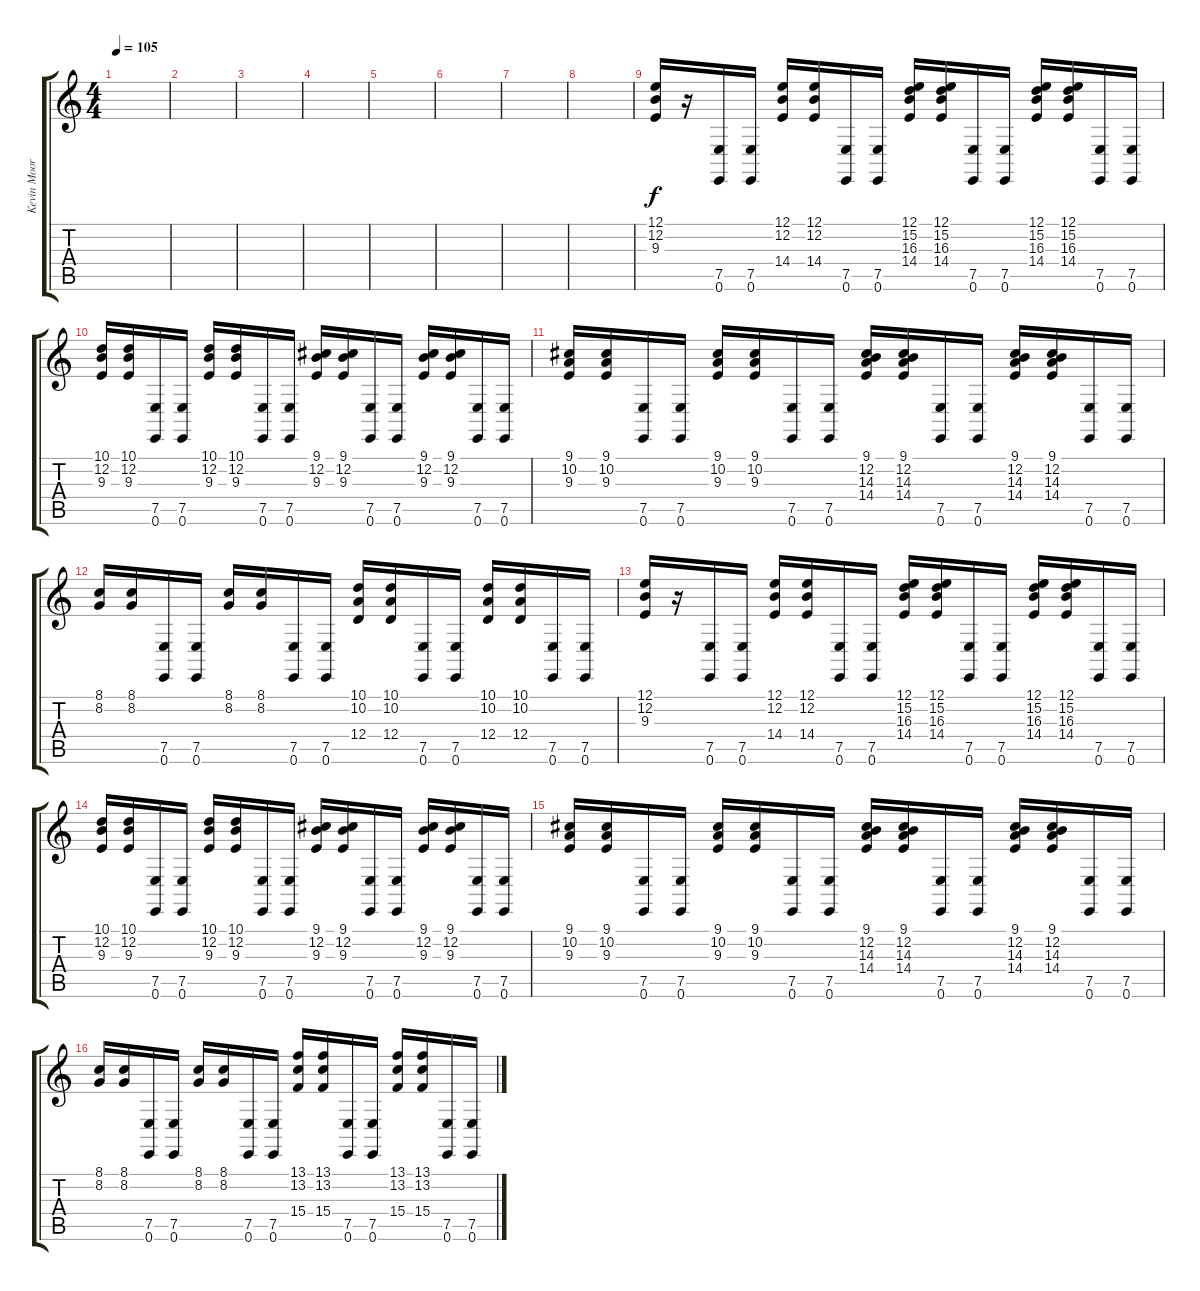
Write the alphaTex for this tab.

\track ("Kevin Moore" "Kevin Moor") {instrument lead2sawtooth}
\staff {score tabs}
\tuning (E4 B3 G3 D3 A2 E2) {hide}
\ts (4 4)
\tempo 105
\clef g2
\ks c
|
|
|
|
|
|
|
|
(12.1 12.2 9.3).16{volume 9 instrument pad3polysynth} r.16 (7.5 0.6).16 (7.5 0.6).16 (12.1 12.2 14.4).16 (12.1 12.2 14.4).16 (7.5 0.6).16 (7.5 0.6).16 (12.1 15.2 16.3 14.4).16 (12.1 15.2 16.3 14.4).16 (7.5 0.6).16 (7.5 0.6).16 (12.1 15.2 16.3 14.4).16 (12.1 15.2 16.3 14.4).16 (7.5 0.6).16 (7.5 0.6).16 |
(10.1 12.2 9.3).16 (10.1 12.2 9.3).16 (7.5 0.6).16 (7.5 0.6).16 (10.1 12.2 9.3).16 (10.1 12.2 9.3).16 (7.5 0.6).16 (7.5 0.6).16 (9.1 12.2 9.3).16 (9.1 12.2 9.3).16 (7.5 0.6).16 (7.5 0.6).16 (9.1 12.2 9.3).16 (9.1 12.2 9.3).16 (7.5 0.6).16 (7.5 0.6).16 |
(9.1 10.2 9.3).16 (9.1 10.2 9.3).16 (7.5 0.6).16 (7.5 0.6).16 (9.1 10.2 9.3).16 (9.1 10.2 9.3).16 (7.5 0.6).16 (7.5 0.6).16 (9.1 12.2 14.3 14.4).16 (9.1 12.2 14.3 14.4).16 (7.5 0.6).16 (7.5 0.6).16 (9.1 12.2 14.3 14.4).16 (9.1 12.2 14.3 14.4).16 (7.5 0.6).16 (7.5 0.6).16 |
(8.1 8.2).16 (8.1 8.2).16 (7.5 0.6).16 (7.5 0.6).16 (8.1 8.2).16 (8.1 8.2).16 (7.5 0.6).16 (7.5 0.6).16 (10.1 10.2 12.4).16 (10.1 10.2 12.4).16 (7.5 0.6).16 (7.5 0.6).16 (10.1 10.2 12.4).16 (10.1 10.2 12.4).16 (7.5 0.6).16 (7.5 0.6).16 |
(12.1 12.2 9.3).16 r.16 (7.5 0.6).16 (7.5 0.6).16 (12.1 12.2 14.4).16 (12.1 12.2 14.4).16 (7.5 0.6).16 (7.5 0.6).16 (12.1 15.2 16.3 14.4).16 (12.1 15.2 16.3 14.4).16 (7.5 0.6).16 (7.5 0.6).16 (12.1 15.2 16.3 14.4).16 (12.1 15.2 16.3 14.4).16 (7.5 0.6).16 (7.5 0.6).16 |
(10.1 12.2 9.3).16 (10.1 12.2 9.3).16 (7.5 0.6).16 (7.5 0.6).16 (10.1 12.2 9.3).16 (10.1 12.2 9.3).16 (7.5 0.6).16 (7.5 0.6).16 (9.1 12.2 9.3).16 (9.1 12.2 9.3).16 (7.5 0.6).16 (7.5 0.6).16 (9.1 12.2 9.3).16 (9.1 12.2 9.3).16 (7.5 0.6).16 (7.5 0.6).16 |
(9.1 10.2 9.3).16 (9.1 10.2 9.3).16 (7.5 0.6).16 (7.5 0.6).16 (9.1 10.2 9.3).16 (9.1 10.2 9.3).16 (7.5 0.6).16 (7.5 0.6).16 (9.1 12.2 14.3 14.4).16 (9.1 12.2 14.3 14.4).16 (7.5 0.6).16 (7.5 0.6).16 (9.1 12.2 14.3 14.4).16 (9.1 12.2 14.3 14.4).16 (7.5 0.6).16 (7.5 0.6).16 |
(8.1 8.2).16 (8.1 8.2).16 (7.5 0.6).16 (7.5 0.6).16 (8.1 8.2).16 (8.1 8.2).16 (7.5 0.6).16 (7.5 0.6).16 (13.1 13.2 15.4).16 (13.1 13.2 15.4).16 (7.5 0.6).16 (7.5 0.6).16 (13.1 13.2 15.4).16 (13.1 13.2 15.4).16 (7.5 0.6).16 (7.5 0.6).16
